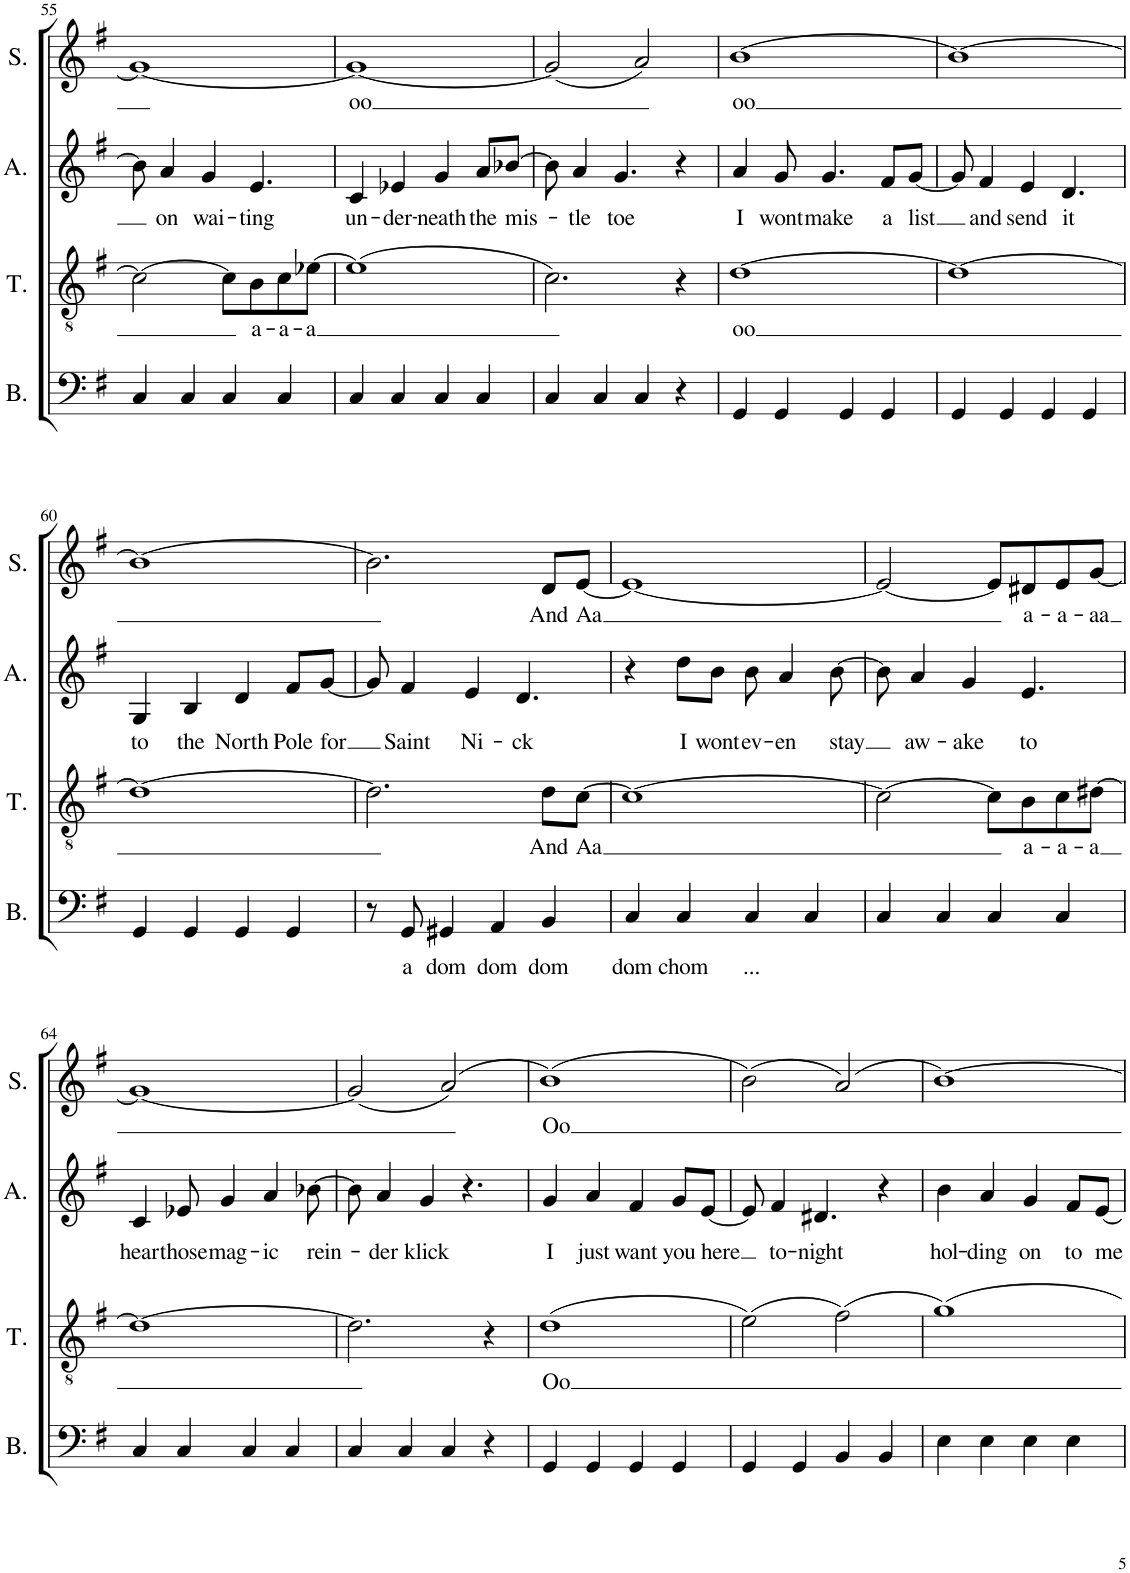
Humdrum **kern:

**kern	**text	**kern	**text	**kern	**text	**kern	**text
*part4	*part4	*part3	*part3	*part2	*part2	*part1	*part1
*staff4	*staff4	*staff3	*staff3	*staff2	*staff2	*staff1	*staff1
*I"Bass	*	*I"Tenor	*	*I"Alto	*	*I"Soprano	*
*I'B.	*	*I'T.	*	*I'A.	*	*I'S.	*
!!LO:PB:g=z
*clefF4	*	*clefGv2	*	*clefG2	*	*clefG2	*
*k[f#]	*	*k[f#]	*	*k[f#]	*	*k[f#]	*
*M4/4	*	*M4/4	*	*M4/4	*	*M4/4	*
=55	=55	=55	=55	=55	=55	=55	=55
4C/	.	2c\_	.	8b\]	.	1g_	.
!	!	!	!	!	!LO:LY:b	!	!
.	.	.	.	4a/	on	.	.
4C/	.	.	.	.	.	.	.
!	!	!	!	!	!LO:LY:b	!	!
.	.	.	.	4g/	wai-	.	.
4C/	.	8c\L]	.	.	.	.	.
!	!	!	!LO:LY:b	!	!LO:LY:b	!	!
.	.	8B\	a-	4.e/	-ting	.	.
!	!	!	!LO:LY:b	!	!	!	!
4C/	.	8c\	-a-	.	.	.	.
!	!	!	!LO:LY:b	!	!	!	!
.	.	[8e-X\J	-a	.	.	.	.
=56	=56	=56	=56	=56	=56	=56	=56
!	!	!	!	!	!LO:LY:b	!	!LO:LY:b
4C/	.	(1e-]	.	4c/	un-	1g_	oo
!	!	!	!	!	!LO:LY:b	!	!
4C/	.	.	.	4e-X/	-der-	.	.
!	!	!	!	!	!LO:LY:b	!	!
4C/	.	.	.	4g/	-neath	.	.
!	!	!	!	!	!LO:LY:b	!	!
4C/	.	.	.	8a/L	the	.	.
!	!	!	!	!	!LO:LY:b	!	!
.	.	.	.	[8b-X/J	mis-	.	.
=57	=57	=57	=57	=57	=57	=57	=57
4C/	.	2.c\)	.	8b-\]	.	(2g/]	.
!	!	!	!	!	!LO:LY:b	!	!
.	.	.	.	4a/	-tle	.	.
4C/	.	.	.	.	.	.	.
!	!	!	!	!	!LO:LY:b	!	!
.	.	.	.	4.g/	toe	.	.
4C/	.	.	.	.	.	2a/)	.
4r	.	4r	.	4r	.	.	.
=58	=58	=58	=58	=58	=58	=58	=58
!	!	!	!LO:LY:b	!	!LO:LY:b	!	!LO:LY:b
4GG/	.	[1d	oo	4a/	I	[1b	oo
!	!	!	!	!	!LO:LY:b	!	!
4GG/	.	.	.	8g/	wont	.	.
!	!	!	!	!	!LO:LY:b	!	!
.	.	.	.	4.g/	make	.	.
4GG/	.	.	.	.	.	.	.
!	!	!	!	!	!LO:LY:b	!	!
4GG/	.	.	.	8f#/L	a	.	.
!	!	!	!	!	!LO:LY:b	!	!
.	.	.	.	[8g/J	list	.	.
=59	=59	=59	=59	=59	=59	=59	=59
4GG/	.	1d_	.	8g/]	.	1b_	.
!	!	!	!	!	!LO:LY:b	!	!
.	.	.	.	4f#/	and	.	.
4GG/	.	.	.	.	.	.	.
!	!	!	!	!	!LO:LY:b	!	!
.	.	.	.	4e/	send	.	.
4GG/	.	.	.	.	.	.	.
!	!	!	!	!	!LO:LY:b	!	!
.	.	.	.	4.d/	it	.	.
4GG/	.	.	.	.	.	.	.
!!LO:LB:g=z
=60	=60	=60	=60	=60	=60	=60	=60
!	!	!	!	!	!LO:LY:b	!	!
4GG/	.	1d_	.	4G/	to	1b_	.
!	!	!	!	!	!LO:LY:b	!	!
4GG/	.	.	.	4B/	the	.	.
!	!	!	!	!	!LO:LY:b	!	!
4GG/	.	.	.	4d/	North	.	.
!	!	!	!	!	!LO:LY:b	!	!
4GG/	.	.	.	8f#/L	Pole	.	.
!	!	!	!	!	!LO:LY:b	!	!
.	.	.	.	[8g/J	for	.	.
=61	=61	=61	=61	=61	=61	=61	=61
8r	.	2.d\]	.	8g/]	.	2.b\]	.
!	!LO:LY:b	!	!	!	!LO:LY:b	!	!
8GG/	a	.	.	4f#/	Saint	.	.
!	!LO:LY:b	!	!	!	!	!	!
4GG#X/	dom	.	.	.	.	.	.
!	!	!	!	!	!LO:LY:b	!	!
.	.	.	.	4e/	Ni-	.	.
!	!LO:LY:b	!	!	!	!	!	!
4AA/	dom	.	.	.	.	.	.
!	!	!	!	!	!LO:LY:b	!	!
.	.	.	.	4.d/	-ck	.	.
!	!LO:LY:b	!	!LO:LY:b	!	!	!	!LO:LY:b
4BB/	dom	8d\L	And	.	.	8d/L	And
!	!	!	!LO:LY:b	!	!	!	!LO:LY:b
.	.	[8c\J	Aa	.	.	[8e/J	Aa
=62	=62	=62	=62	=62	=62	=62	=62
!	!LO:LY:b	!	!	!	!	!	!
4C/	dom	1c_	.	4r	.	1e_	.
!	!LO:LY:b	!	!	!	!LO:LY:b	!	!
4C/	chom	.	.	8dd\L	I	.	.
!	!	!	!	!	!LO:LY:b	!	!
.	.	.	.	8b\J	wont	.	.
!	!LO:LY:b	!	!	!	!LO:LY:b	!	!
4C/	...	.	.	8b\	ev-	.	.
!	!	!	!	!	!LO:LY:b	!	!
.	.	.	.	4a/	-en	.	.
4C/	.	.	.	.	.	.	.
!	!	!	!	!	!LO:LY:b	!	!
.	.	.	.	[8b\	stay	.	.
=63	=63	=63	=63	=63	=63	=63	=63
4C/	.	2c\_	.	8b\]	.	2e/_	.
!	!	!	!	!	!LO:LY:b	!	!
.	.	.	.	4a/	aw-	.	.
4C/	.	.	.	.	.	.	.
!	!	!	!	!	!LO:LY:b	!	!
.	.	.	.	4g/	-ake	.	.
4C/	.	8c\L]	.	.	.	8e/L]	.
!	!	!	!LO:LY:b	!	!LO:LY:b	!	!LO:LY:b
.	.	8B\	a-	4.e/	to	8d#X/	a-
!	!	!	!LO:LY:b	!	!	!	!LO:LY:b
4C/	.	8c\	-a-	.	.	8e/	-a-
!	!	!	!LO:LY:b	!	!	!	!LO:LY:b
.	.	[8d#X\J	-a	.	.	[8g/J	-aa
!!LO:LB:g=z
=64	=64	=64	=64	=64	=64	=64	=64
!	!	!	!	!	!LO:LY:b	!	!
4C/	.	1d#_	.	4c/	hear	1g_	.
!	!	!	!	!	!LO:LY:b	!	!
4C/	.	.	.	8e-X/	those	.	.
!	!	!	!	!	!LO:LY:b	!	!
.	.	.	.	4g/	mag-	.	.
4C/	.	.	.	.	.	.	.
!	!	!	!	!	!LO:LY:b	!	!
.	.	.	.	4a/	-ic	.	.
4C/	.	.	.	.	.	.	.
!	!	!	!	!	!LO:LY:b	!	!
.	.	.	.	[8b-X\	rein-	.	.
=65	=65	=65	=65	=65	=65	=65	=65
4C/	.	2.d#\]	.	8b-\]	.	(2g/]	.
!	!	!	!	!	!LO:LY:b	!	!
.	.	.	.	4a/	-der	.	.
4C/	.	.	.	.	.	.	.
!	!	!	!	!	!LO:LY:b	!	!
.	.	.	.	4g/	klick	.	.
4C/	.	.	.	.	.	(2a/)	.
.	.	.	.	4.r	.	.	.
4r	.	4r	.	.	.	.	.
=66	=66	=66	=66	=66	=66	=66	=66
!	!	!	!LO:LY:b	!	!LO:LY:b	!	!LO:LY:b
4GG/	.	(1d	Oo	4g/	I	(1b)	Oo
!	!	!	!	!	!LO:LY:b	!	!
4GG/	.	.	.	4a/	just	.	.
!	!	!	!	!	!LO:LY:b	!	!
4GG/	.	.	.	4f#/	want	.	.
!	!	!	!	!	!LO:LY:b	!	!
4GG/	.	.	.	8g/L	you	.	.
!	!	!	!	!	!LO:LY:b	!	!
.	.	.	.	[8e/J	here	.	.
=67	=67	=67	=67	=67	=67	=67	=67
4GG/	.	(2e\)	.	8e/]	.	(2b\)	.
!	!	!	!	!	!LO:LY:b	!	!
.	.	.	.	4f#/	to-	.	.
4GG/	.	.	.	.	.	.	.
!	!	!	!	!	!LO:LY:b	!	!
.	.	.	.	4.d#X/	-night	.	.
4BB/	.	(2f#\)	.	.	.	(2a/)	.
4BB/	.	.	.	4r	.	.	.
=68	=68	=68	=68	=68	=68	=68	=68
!	!	!	!	!	!LO:LY:b	!	!
4E\	.	1g)	.	4b\	hol-	[1b)	.
!	!	!	!	!	!LO:LY:b	!	!
4E\	.	.	.	4a/	-ding	.	.
!	!	!	!	!	!LO:LY:b	!	!
4E\	.	.	.	4g/	on	.	.
!	!	!	!	!	!LO:LY:b	!	!
4E\	.	.	.	8f#/L	to	.	.
!	!	!	!	!	!LO:LY:b	!	!
.	.	.	.	[8e/J	me	.	.
=	=	=	=	=	=	=	=
*-	*-	*-	*-	*-	*-	*-	*-
